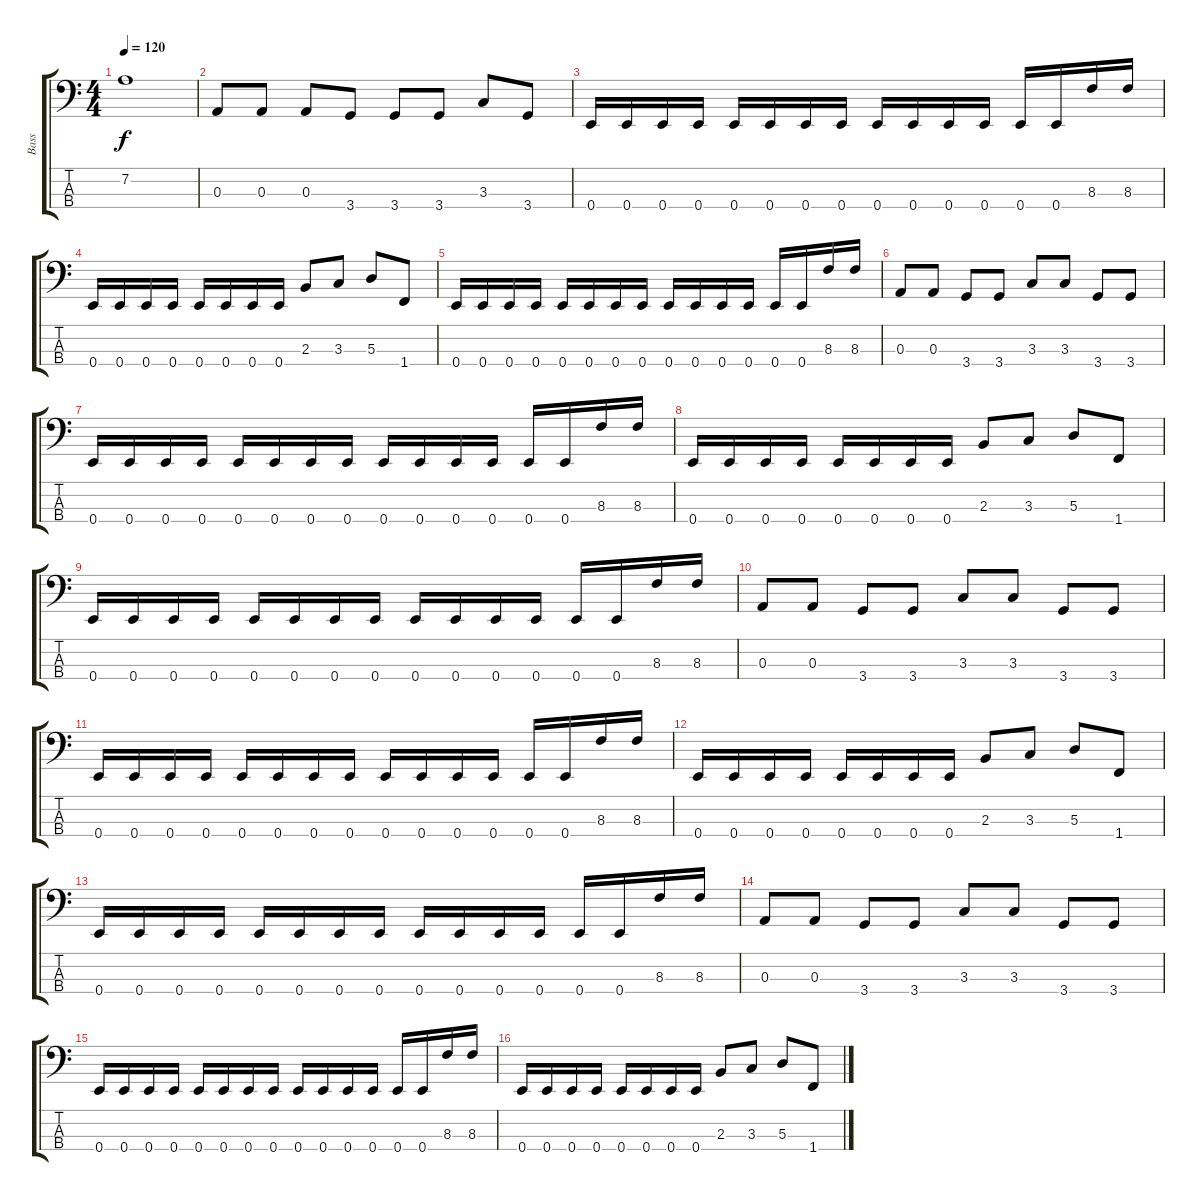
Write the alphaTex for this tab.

\track ("Bass" "Bass") {instrument electricbassfinger}
\staff {score tabs}
\tuning (G2 D2 A1 E1) {hide}
\ts (4 4)
\tempo 120
\clef f4
\ks c
7.2{t}.1{dy f} |
0.3.8 0.3.8 0.3.8 3.4.8 3.4.8 3.4.8 3.3.8 3.4.8 |
0.4.16 0.4.16 0.4.16 0.4.16 0.4.16 0.4.16 0.4.16 0.4.16 0.4.16 0.4.16 0.4.16 0.4.16 0.4.16 0.4.16 8.3.16 8.3.16 |
0.4.16 0.4.16 0.4.16 0.4.16 0.4.16 0.4.16 0.4.16 0.4.16 2.3.8 3.3.8 5.3.8 1.4.8 |
0.4.16 0.4.16 0.4.16 0.4.16 0.4.16 0.4.16 0.4.16 0.4.16 0.4.16 0.4.16 0.4.16 0.4.16 0.4.16 0.4.16 8.3.16 8.3.16 |
0.3.8 0.3.8 3.4.8 3.4.8 3.3.8 3.3.8 3.4.8 3.4.8 |
0.4.16 0.4.16 0.4.16 0.4.16 0.4.16 0.4.16 0.4.16 0.4.16 0.4.16 0.4.16 0.4.16 0.4.16 0.4.16 0.4.16 8.3.16 8.3.16 |
0.4.16 0.4.16 0.4.16 0.4.16 0.4.16 0.4.16 0.4.16 0.4.16 2.3.8 3.3.8 5.3.8 1.4.8 |
0.4.16 0.4.16 0.4.16 0.4.16 0.4.16 0.4.16 0.4.16 0.4.16 0.4.16 0.4.16 0.4.16 0.4.16 0.4.16 0.4.16 8.3.16 8.3.16 |
0.3.8 0.3.8 3.4.8 3.4.8 3.3.8 3.3.8 3.4.8 3.4.8 |
0.4.16 0.4.16 0.4.16 0.4.16 0.4.16 0.4.16 0.4.16 0.4.16 0.4.16 0.4.16 0.4.16 0.4.16 0.4.16 0.4.16 8.3.16 8.3.16 |
0.4.16 0.4.16 0.4.16 0.4.16 0.4.16 0.4.16 0.4.16 0.4.16 2.3.8 3.3.8 5.3.8 1.4.8 |
0.4.16 0.4.16 0.4.16 0.4.16 0.4.16 0.4.16 0.4.16 0.4.16 0.4.16 0.4.16 0.4.16 0.4.16 0.4.16 0.4.16 8.3.16 8.3.16 |
0.3.8 0.3.8 3.4.8 3.4.8 3.3.8 3.3.8 3.4.8 3.4.8 |
0.4.16 0.4.16 0.4.16 0.4.16 0.4.16 0.4.16 0.4.16 0.4.16 0.4.16 0.4.16 0.4.16 0.4.16 0.4.16 0.4.16 8.3.16 8.3.16 |
0.4.16 0.4.16 0.4.16 0.4.16 0.4.16 0.4.16 0.4.16 0.4.16 2.3.8 3.3.8 5.3.8 1.4.8
